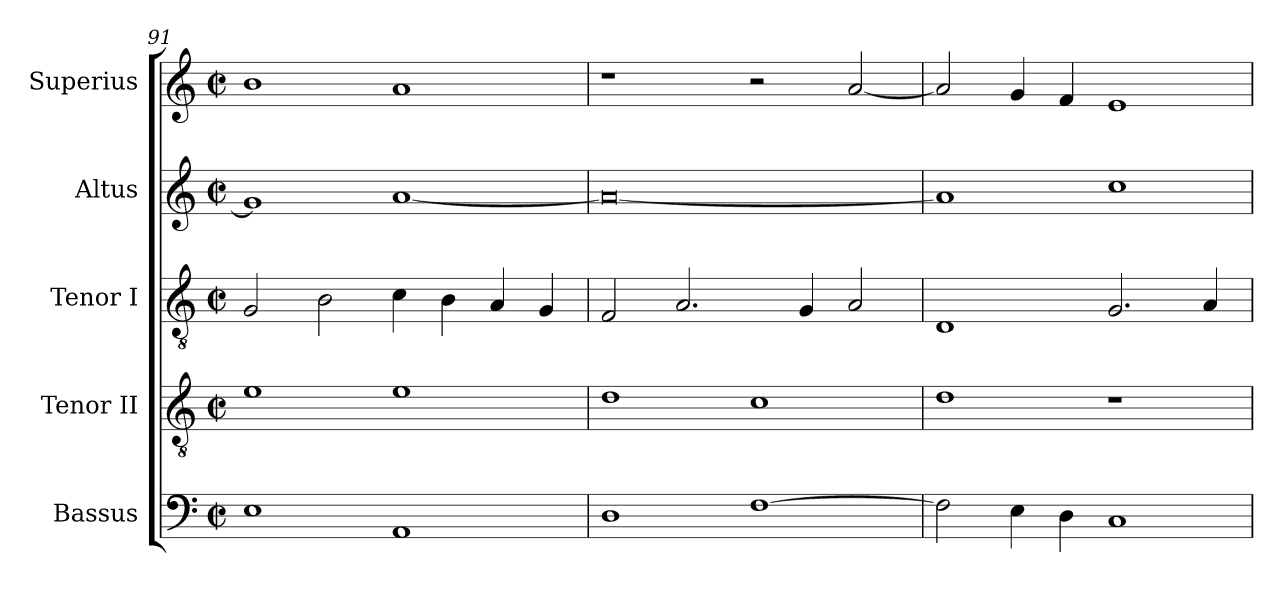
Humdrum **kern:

**kern	**kern	**kern	**kern	**kern
*part5	*part4	*part3	*part2	*part1
*staff5	*staff4	*staff3	*staff2	*staff1
*I"Bassus	*I"Tenor II	*I"Tenor I	*I"Altus	*I"Superius
*I'B.	*	*	*	*I'S.
!!LO:PB:g=z
*clefF4	*clefGv2	*clefGv2	*clefG2	*clefG2
*	*ITrd7c12	*ITrd7c12	*	*
*k[]	*k[]	*k[]	*k[]	*k[]
*C:	*C:	*C:	*C:	*C:
*M2/2	*M2/2	*M2/2	*M2/2	*M2/2
*met(c|)	*met(c|)	*met(c|)	*met(c|)	*met(c|)
=91	=91	=91	=91	=91
1Ei	1Ei	2GGi/	1gi]	1bi
.	.	2BBi\	.	.
1AAi	1Ei	4Ci\	[<1ai	1ai
.	.	4BBi\	.	.
.	.	4AAi/	.	.
.	.	4GGi/	.	.
=92	=92	=92	=92	=92
1Di	1Di	2FFi/	0ai_<	1r
.	.	2.AAi/	.	.
[>1Fi	1Ci	.	.	2r
.	.	4GGi/	.	.
.	.	2AAi/	.	[<2ai/
=93	=93	=93	=93	=93
2Fi\]	1Di	1DDi	1ai]	2ai/]
4Ei\	.	.	.	4gi/
4Di\	.	.	.	4fi/
1Ci	1r	2.GGi/	1cci	1ei
.	.	4AAi/	.	.
=	=	=	=	=
*-	*-	*-	*-	*-
